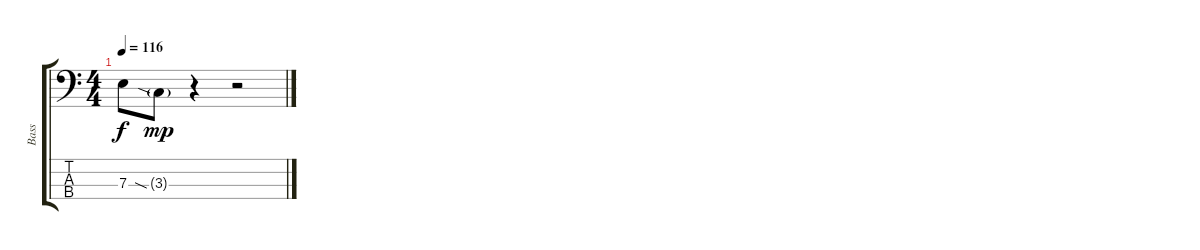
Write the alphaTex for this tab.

\track ("Bass" "Bass") {instrument fretlessbass}
\staff {score tabs}
\tuning (G2 D2 A1 E1) {hide}
\ts (4 4)
\tempo 116
\clef f4
\ks c
7.3{t}.8{dy f} 3.3{sia g}.8{dy mp} r.4 r.2
